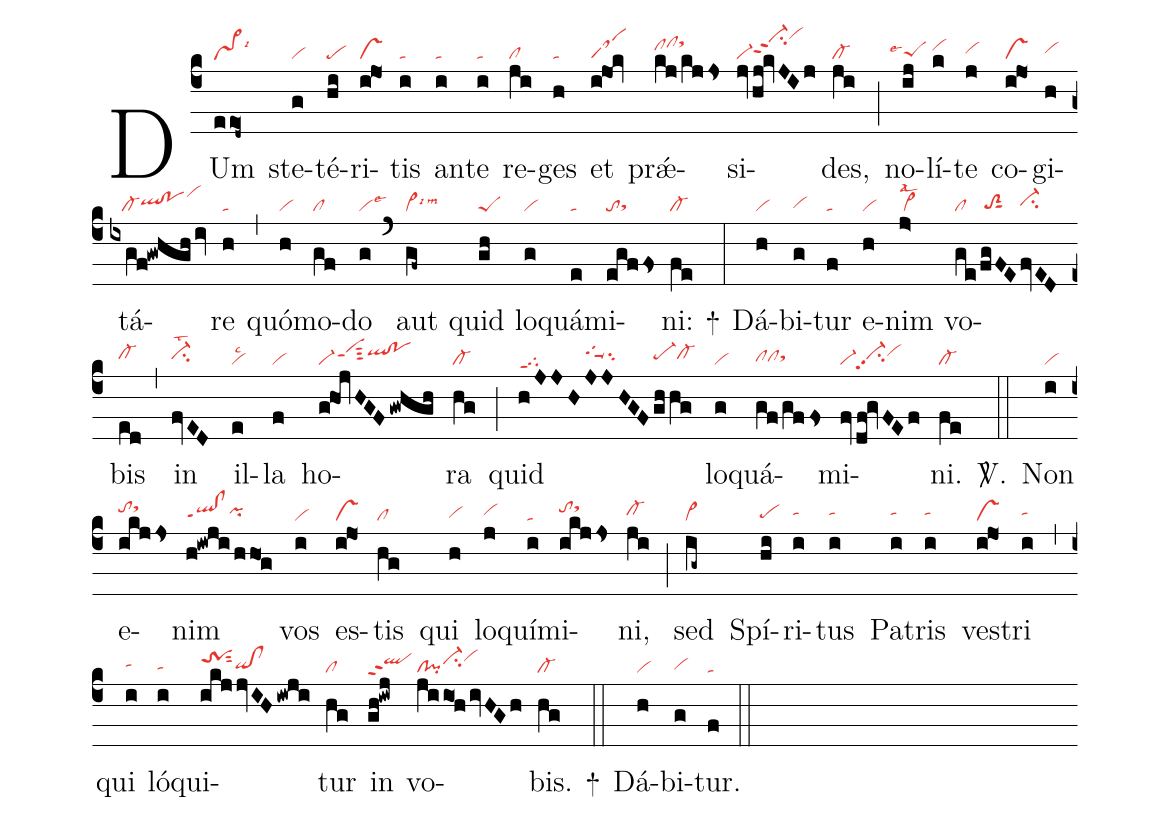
nabc-lines:1;
%%
(c4)
DUm(eeo1d~|vs>lsi6) ste(g|vi)té(hi|pe)ri(i!jo1|vs)tis(i|ta) an(i|ta)te(i|ta) re(ji|cl)ges(h|ta) et(ijOk|saM)
prǽ(kj/kjjs|clhiclhjsthk)si(jvhj!kvJIj|vi-vi-hlppt2su2vihm)des,(ji|cl-) (;)
no(ij|```peShglse4)lí(k|vihi)te(j|vihh) co(i!jo1|vs)gi(h|vihh)tá(ixgf!gwhgh/iv|///cl-qlhh!pohhvihk)re(h|ta) (,)
quó(h|vi)mo(gf|cl)do(g|vilse3) (`)
aut(gf~|vi>lsi6lsm6) quid(gh|peS) lo(g|vi)quá(e|ta)mi(egffs|tosthg)ni:(fe|cl-) +(:)
Dá(h|vi)bi(g|vihg)tur(f|ta) e(h|vi)nim(j>|vi>lsal2) vo(ge|cl|/fgFE|/toS2hgsut1|fvED|ci-hh)bis(ed|cl-hh) (,)
in(fvED|ci-hhlst2) il(e|vilsc2)la(f|vi) ho(ghOjHGFgwhgh|vi-vihjppt1sut3qlhi!pohi)ra(hg|cl-) (;)
quid(hJJH|tgppt1|JJHGF|tgS-hhsu2|gh/hg|pe-hhcl-hh) lo(g|vi)quá(gf/gffs|clhgclhgsthh)mi(fvdf!gvFEf|vi-vi-hhpp2su2vihi)ni.(fe|cl-) <sp>V/</sp>.(::)
Non(i|vi) e(ikjjs|tohisthj)nim(h!iwji/hho1g|qlhg!clhgppt1pihh) vos(i|vi) es(i!jo1|vs)tis(hg|cl) qui(h|vihg) lo(j|vihh)quí(i|ta)mi(ikjjs|tohisthj)ni,(ji|cl-hh) (;)
sed(ig~|vi>) Spí(hi|pehg)ri(i|tahh)tus(i|tahh) Pa(i|tahh)tris(i|tahh) ves(i!jo1|vs)tri(i|tahh) (,)
qui(i|tahh) ló(i|tahg)qui(ikjjvIHiwji|trShisut2qihg!clhg)tur(hg|cl) in(gh!iwj|qlhippt2) vo(jiio1hivHGh|cl!pici-hivihj)bis.(hg|cl-) +(::)
Dá(h|vi)bi(g|vihg)tur.(f|ta) (::)
